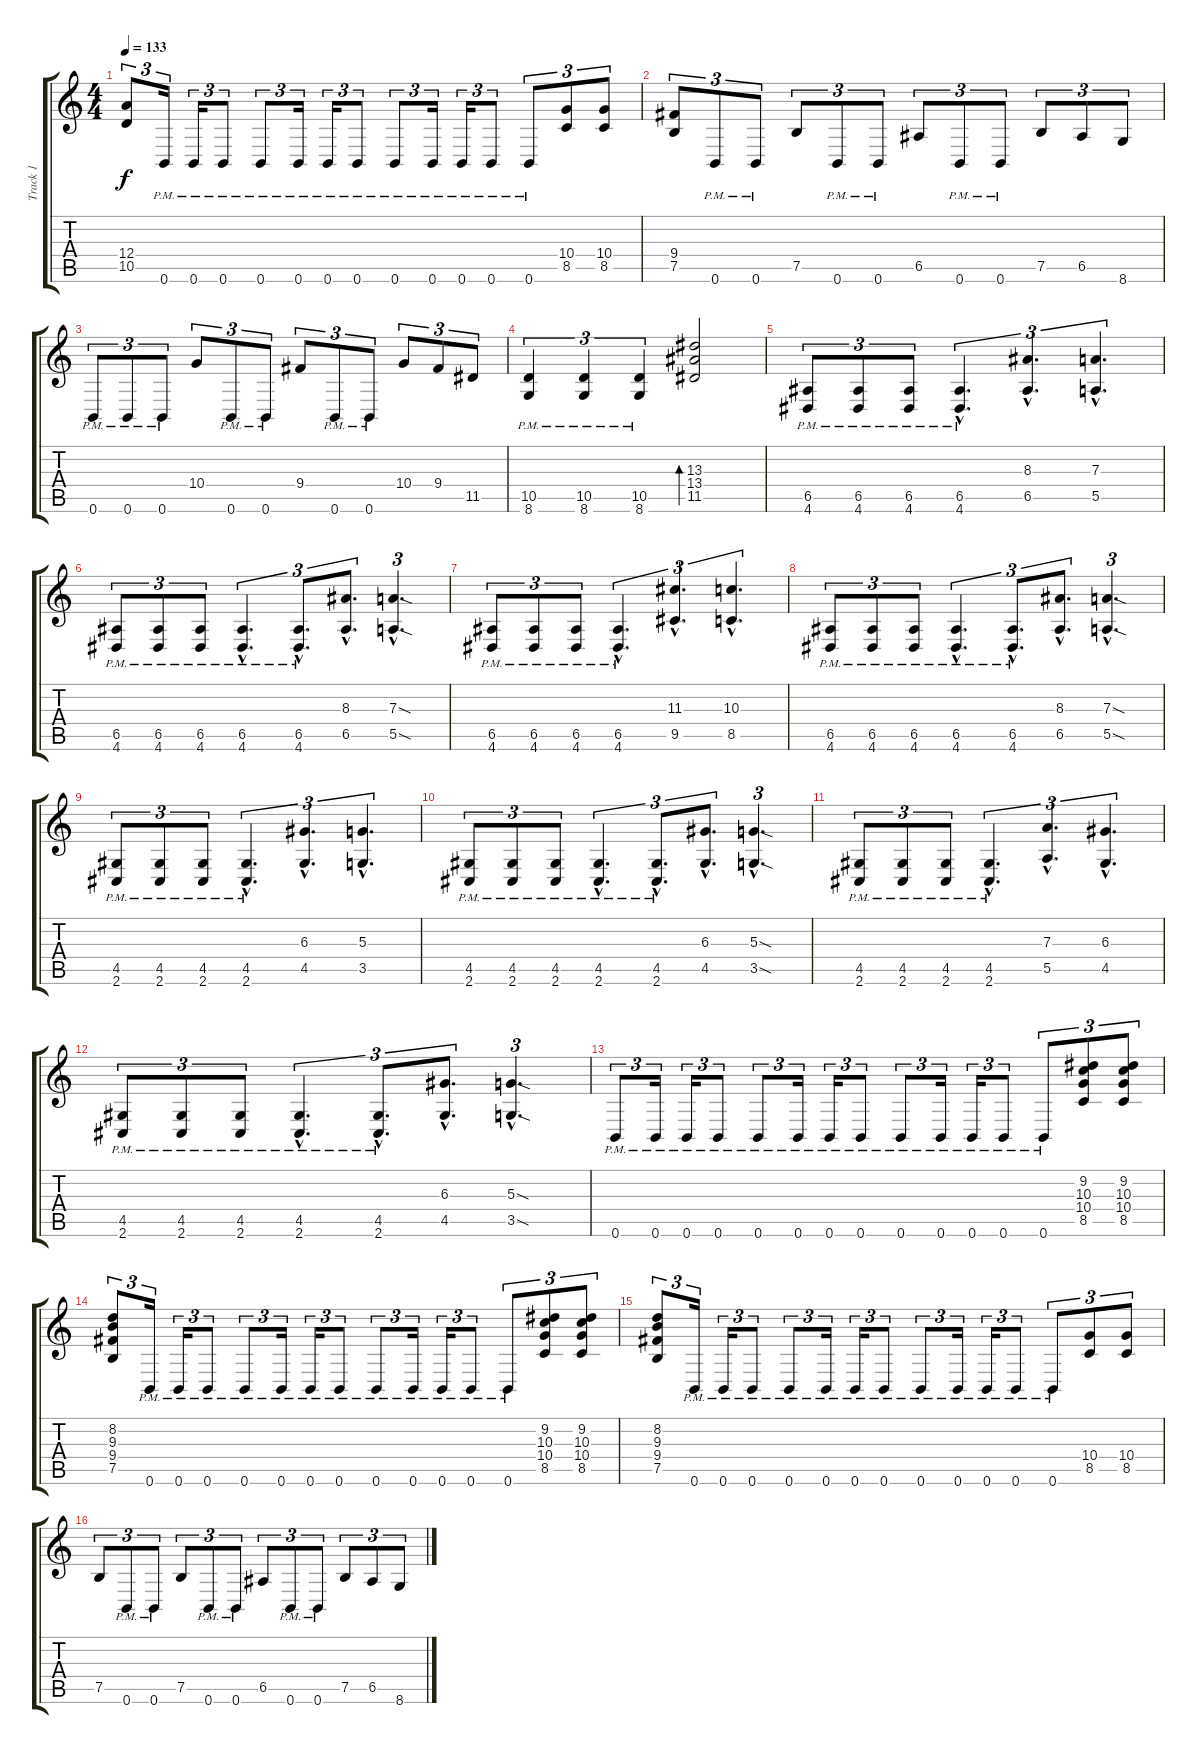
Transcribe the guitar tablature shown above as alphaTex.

\track ("Track 1" "Track 1") {instrument distortionguitar}
\staff {score tabs}
\tuning (B3 Gb3 D3 A2 E2 B1) {hide}
\ts (4 4)
\tempo 133
\clef g2
\ks c
(12.4 10.5).8{tu (3 2) dy f} 0.6{pm}.16{tu (3 2)} 0.6{pm}.16{tu (3 2)} 0.6{pm}.8{tu (3 2)} 0.6{pm}.8{tu (3 2)} 0.6{pm}.16{tu (3 2)} 0.6{pm}.16{tu (3 2)} 0.6{pm}.8{tu (3 2)} 0.6{pm}.8{tu (3 2)} 0.6{pm}.16{tu (3 2)} 0.6{pm}.16{tu (3 2)} 0.6{pm}.8{tu (3 2)} 0.6{pm}.8{tu (3 2)} (10.4 8.5).8{tu (3 2)} (10.4 8.5).8{tu (3 2)} |
(9.4 7.5).8{tu (3 2)} 0.6{pm}.8{tu (3 2)} 0.6{pm}.8{tu (3 2)} 7.5.8{tu (3 2)} 0.6{pm}.8{tu (3 2)} 0.6{pm}.8{tu (3 2)} 6.5.8{tu (3 2)} 0.6{pm}.8{tu (3 2)} 0.6{pm}.8{tu (3 2)} 7.5.8{tu (3 2)} 6.5.8{tu (3 2)} 8.6.8{tu (3 2)} |
0.6{pm}.8{tu (3 2)} 0.6{pm}.8{tu (3 2)} 0.6{pm}.8{tu (3 2)} 10.4.8{tu (3 2)} 0.6{pm}.8{tu (3 2)} 0.6{pm}.8{tu (3 2)} 9.4.8{tu (3 2)} 0.6{pm}.8{tu (3 2)} 0.6{pm}.8{tu (3 2)} 10.4.8{tu (3 2)} 9.4.8{tu (3 2)} 11.5.8{tu (3 2)} |
(10.5{pm} 8.6{pm}).4{tu (3 2)} (10.5{pm} 8.6{pm}).4{tu (3 2)} (10.5{pm} 8.6{pm}).4{tu (3 2)} (13.3 13.4 11.5).2{bd 480} |
(6.5{pm} 4.6{pm}).8{tu (3 2)} (6.5{pm} 4.6{pm}).8{tu (3 2)} (6.5{pm} 4.6{pm}).8{tu (3 2)} (6.5{hac pm} 4.6{hac pm}).4{d tu (3 2)} (8.3{hac} 6.5{hac}).4{d tu (3 2)} (7.3{hac} 5.5{hac}).4{d tu (3 2)} |
(6.5{pm} 4.6{pm}).8{tu (3 2)} (6.5{pm} 4.6{pm}).8{tu (3 2)} (6.5{pm} 4.6{pm}).8{tu (3 2)} (6.5{hac pm} 4.6{hac pm}).4{d tu (3 2)} (6.5{hac pm} 4.6{hac pm}).8{d tu (3 2)} (8.3{hac} 6.5{hac}).8{d tu (3 2)} (7.3{sod hac} 5.5{sod hac}).4{d tu (3 2)} |
(6.5{pm} 4.6{pm}).8{tu (3 2)} (6.5{pm} 4.6{pm}).8{tu (3 2)} (6.5{pm} 4.6{pm}).8{tu (3 2)} (6.5{hac pm} 4.6{hac pm}).4{d tu (3 2)} (11.3{hac} 9.5{hac}).4{d tu (3 2)} (10.3{hac} 8.5{hac}).4{d tu (3 2)} |
(6.5{pm} 4.6{pm}).8{tu (3 2)} (6.5{pm} 4.6{pm}).8{tu (3 2)} (6.5{pm} 4.6{pm}).8{tu (3 2)} (6.5{hac pm} 4.6{hac pm}).4{d tu (3 2)} (6.5{hac pm} 4.6{hac pm}).8{d tu (3 2)} (8.3{hac} 6.5{hac}).8{d tu (3 2)} (7.3{sod hac} 5.5{sod hac}).4{d tu (3 2)} |
(4.5{pm} 2.6{pm}).8{tu (3 2)} (4.5{pm} 2.6{pm}).8{tu (3 2)} (4.5{pm} 2.6{pm}).8{tu (3 2)} (4.5{hac pm} 2.6{hac pm}).4{d tu (3 2)} (6.3{hac} 4.5{hac}).4{d tu (3 2)} (5.3{hac} 3.5{hac}).4{d tu (3 2)} |
(4.5{pm} 2.6{pm}).8{tu (3 2)} (4.5{pm} 2.6{pm}).8{tu (3 2)} (4.5{pm} 2.6{pm}).8{tu (3 2)} (4.5{hac pm} 2.6{hac pm}).4{d tu (3 2)} (4.5{hac pm} 2.6{hac pm}).8{d tu (3 2)} (6.3{hac} 4.5{hac}).8{d tu (3 2)} (5.3{sod hac} 3.5{sod hac}).4{d tu (3 2)} |
(4.5{pm} 2.6{pm}).8{tu (3 2)} (4.5{pm} 2.6{pm}).8{tu (3 2)} (4.5{pm} 2.6{pm}).8{tu (3 2)} (4.5{hac pm} 2.6{hac pm}).4{d tu (3 2)} (7.3{hac} 5.5{hac}).4{d tu (3 2)} (6.3{hac} 4.5{hac}).4{d tu (3 2)} |
(4.5{pm} 2.6{pm}).8{tu (3 2)} (4.5{pm} 2.6{pm}).8{tu (3 2)} (4.5{pm} 2.6{pm}).8{tu (3 2)} (4.5{hac pm} 2.6{hac pm}).4{d tu (3 2)} (4.5{hac pm} 2.6{hac pm}).8{d tu (3 2)} (6.3{hac} 4.5{hac}).8{d tu (3 2)} (5.3{sod hac} 3.5{sod hac}).4{d tu (3 2)} |
0.6{pm}.8{tu (3 2)} 0.6{pm}.16{tu (3 2)} 0.6{pm}.16{tu (3 2)} 0.6{pm}.8{tu (3 2)} 0.6{pm}.8{tu (3 2)} 0.6{pm}.16{tu (3 2)} 0.6{pm}.16{tu (3 2)} 0.6{pm}.8{tu (3 2)} 0.6{pm}.8{tu (3 2)} 0.6{pm}.16{tu (3 2)} 0.6{pm}.16{tu (3 2)} 0.6{pm}.8{tu (3 2)} 0.6{pm}.8{tu (3 2)} (9.2 10.3 10.4 8.5).8{tu (3 2)} (9.2 10.3 10.4 8.5).8{tu (3 2)} |
(8.2 9.3 9.4 7.5).8{tu (3 2)} 0.6{pm}.16{tu (3 2)} 0.6{pm}.16{tu (3 2)} 0.6{pm}.8{tu (3 2)} 0.6{pm}.8{tu (3 2)} 0.6{pm}.16{tu (3 2)} 0.6{pm}.16{tu (3 2)} 0.6{pm}.8{tu (3 2)} 0.6{pm}.8{tu (3 2)} 0.6{pm}.16{tu (3 2)} 0.6{pm}.16{tu (3 2)} 0.6{pm}.8{tu (3 2)} 0.6{pm}.8{tu (3 2)} (9.2 10.3 10.4 8.5).8{tu (3 2)} (9.2 10.3 10.4 8.5).8{tu (3 2)} |
(8.2 9.3 9.4 7.5).8{tu (3 2)} 0.6{pm}.16{tu (3 2)} 0.6{pm}.16{tu (3 2)} 0.6{pm}.8{tu (3 2)} 0.6{pm}.8{tu (3 2)} 0.6{pm}.16{tu (3 2)} 0.6{pm}.16{tu (3 2)} 0.6{pm}.8{tu (3 2)} 0.6{pm}.8{tu (3 2)} 0.6{pm}.16{tu (3 2)} 0.6{pm}.16{tu (3 2)} 0.6{pm}.8{tu (3 2)} 0.6{pm}.8{tu (3 2)} (10.4 8.5).8{tu (3 2)} (10.4 8.5).8{tu (3 2)} |
7.5.8{tu (3 2)} 0.6{pm}.8{tu (3 2)} 0.6{pm}.8{tu (3 2)} 7.5.8{tu (3 2)} 0.6{pm}.8{tu (3 2)} 0.6{pm}.8{tu (3 2)} 6.5.8{tu (3 2)} 0.6{pm}.8{tu (3 2)} 0.6{pm}.8{tu (3 2)} 7.5.8{tu (3 2)} 6.5.8{tu (3 2)} 8.6.8{tu (3 2)}
